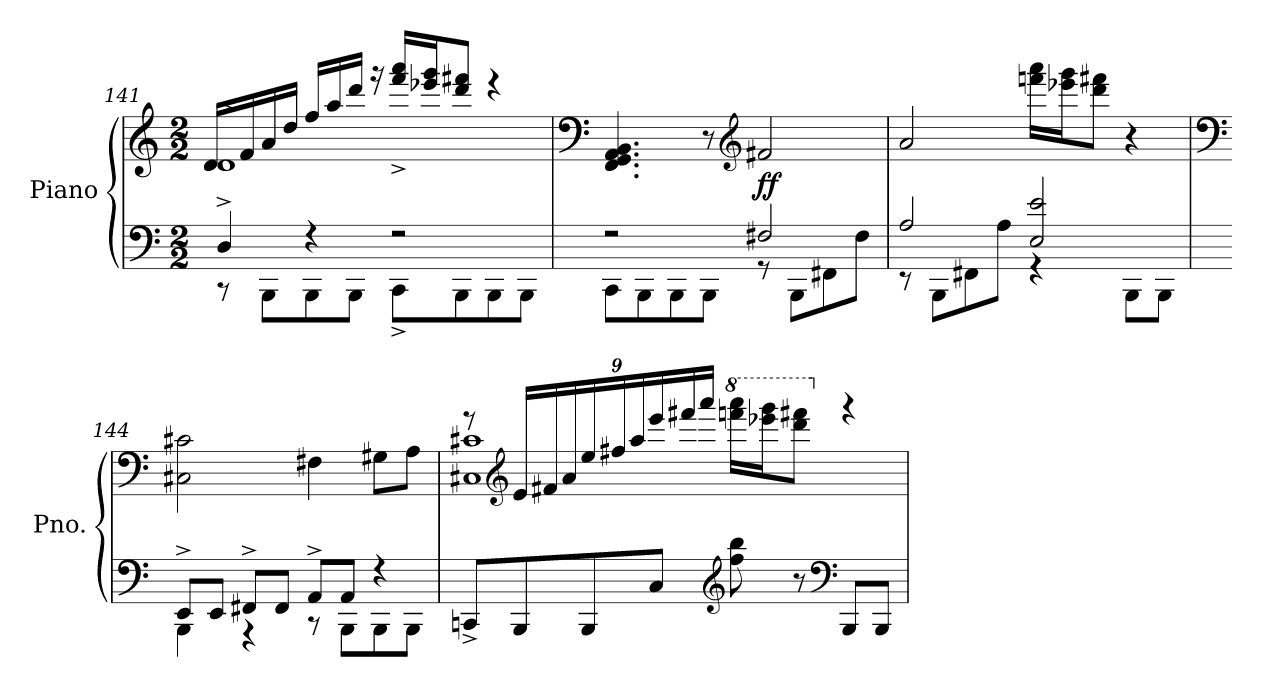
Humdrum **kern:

**kern	**kern	**dynam
*part1	*part1	*part1
*staff2	*staff1	*staff1/2
*I"Piano	*	*
*I'Pno.	*	*
*clefF4	*clefG2	*
*k[]	*k[]	*
*M2/2	*M2/2	*
=141	=141	=141
*^	*^	*
4D^/	8r	1d^	16d/LL	.
.	.	.	16f/	.
.	8BBB\L	.	16a/	.
.	.	.	16dd/JJ	.
4r	8BBB\	.	16ff/LL	.
.	.	.	16aa/	.
.	8BBB\J	.	16ddd/JJ	.
.	.	.	16rggg	.
2r	8CC^\L	.	16fff/^ 16aaa/^LL	.
.	.	.	16eee-X/ 16ggg/J	.
.	8BBB\	.	8ddd/ 8fff#X/J	.
.	8BBB\	.	4reee	.
.	8BBB\J	.	.	.
*	*	*v	*v	*
=142	=142	=142	=142
*	*	*clefF4	*
2r	8CC\L	4.FF/ 4.GG/ 4.AA/ 4.BB/	.
.	8BBB\	.	.
.	8BBB\	.	.
.	8BBB\J	8r	.
*	*	*clefG2	*
!	!	!	!LO:DY:b
2F#X/	8rGG	2f#X/	ff
.	8BBB\L	.	.
.	8FF#X\	.	.
.	8F#\J	.	.
=143	=143	=143	=143
2A/	8r	2a/	.
.	8BBB\L	.	.
.	8FF#X\	.	.
.	8A\J	.	.
2E/ 2e/	4r	16fffn\ 16aaa\LL	.
.	.	16eee-X\ 16ggg\J	.
.	.	8ddd\ 8fff#X\J	.
.	8BBB\L	4r	.
.	8BBB\J	.	.
=144	=144	=144	=144
*	*	*clefF4	*
8EE^/L	4BBB\	2C#X\ 2c#X\	.
8EE/J	.	.	.
8FF#X^/L	4r	.	.
8FF#/J	.	.	.
8AA^/L	8r	4F#X\	.
8AA/J	8BBB\L	.	.
4r	8BBB\	8G#X\L	.
.	8BBB\J	8A\J	.
*v	*v	*	*
=145	=145	=145
*	*^	*
8CCn^/L	8r	1C#X 1c#X	.
*	*clefG2	*	*
*	*Xbrackettup	*	*
8BBB/	24e/LL	.	.
.	24f#X/	.	.
.	24a/	.	.
8BBB/	24ee/	.	.
.	24ff#X/	.	.
.	24aa/	.	.
8C/J	24eee/	.	.
.	24fff#X/	.	.
.	24aaa/JJ	.	.
*clefG2	*	*	*
*	*8va	*	*
8ff\ 8bb\	16ffff\ 16aaaa\LL	.	.
.	16eeee-X\ 16gggg\J	.	.
8r	8dddd\ 8ffff#X\J	.	.
*clefF4	*	*	*
*	*X8va	*	*
8BBB/L	4r	.	.
8BBB/J	.	.	.
*	*v	*v	*
=	=	=
*-	*-	*-
